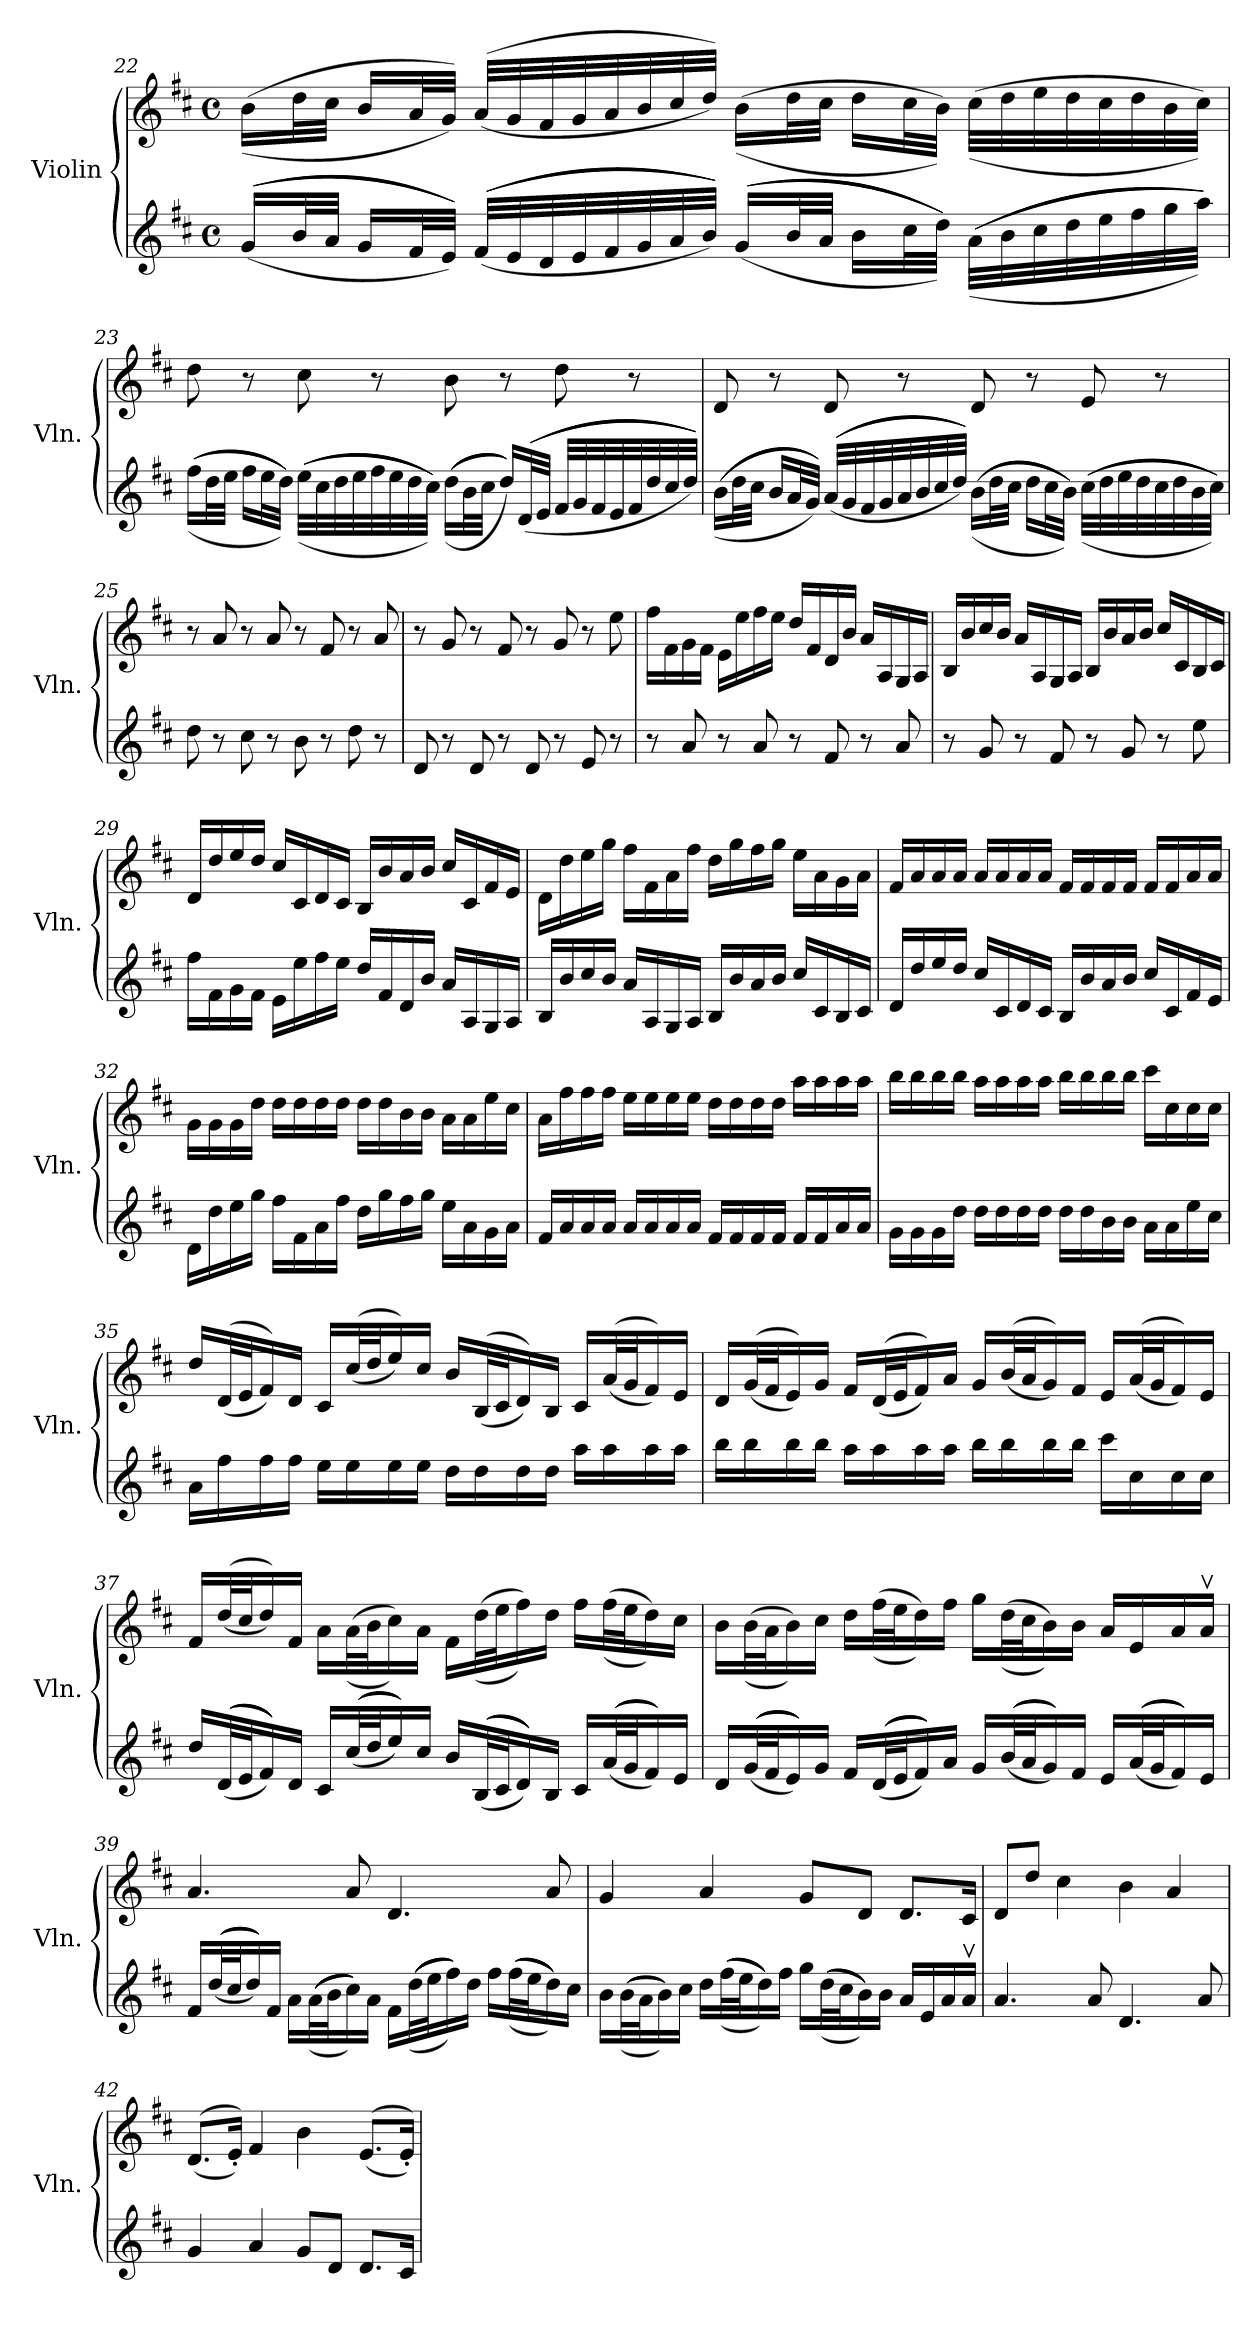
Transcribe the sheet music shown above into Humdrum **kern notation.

**kern	**kern
*part2	*part1
*staff2	*staff1
*I"Violin	*I"Violin
*I'Vln.	*I'Vln.
!!LO:LB:g=z
*clefG2	*clefG2
*k[f#c#]	*k[f#c#]
*M4/4	*M4/4
*met(c)	*met(c)
=22	=22
((((16g/LL	((16b\LL
32b/L	32dd\L
32a/JJJ	32cc#\JJJ
16g/LL	16b/LL
32f#/L	32a/L
32e/JJJ))))	32g/JJJ))
((((32f#/LLL	((32a/LLL
32e/	32g/
32d/	32f#/
32e/	32g/
32f#/	32a/
32g/	32b/
32a/	32cc#/
32b/JJJ))))	32dd/JJJ))
((((16g/LL	((16b\LL
32b/L	32dd\L
32a/JJJ	32cc#\JJJ
16b\LL	16dd\LL
32cc#\L	32cc#\L
32dd\JJJ))))	32b\JJJ))
((((32a\LLL	((32cc#\LLL
32b\	32dd\
32cc#\	32ee\
32dd\	32dd\
32ee\	32cc#\
32ff#\	32dd\
32gg\	32b\
32aa\JJJ))))	32cc#\JJJ))
!!LO:LB:g=z
=23	=23
((((16ff#\LL	8dd\
32dd\L	.
32ee\JJJ	.
16ff#\LL	8r
32ee\L	.
32dd\JJJ))))	.
((((32ee\LLL	8cc#\
32cc#\	.
32dd\	.
32ee\	.
32ff#\	8r
32ee\	.
32dd\	.
32cc#\JJJ))))	.
((((16dd\LL	8b\
32b\L	.
32cc#\JJJ	.
16dd/LL))))	8r
((((32d/L	.
32e/JJJ	.
32f#/LLL	8dd\
32g/	.
32f#/	.
32e/	.
32f#/	8r
32dd/	.
32cc#/	.
32dd/JJJ))))	.
!!LO:PB:g=z
=24	=24
((((16b\LL	8d/
32dd\L	.
32cc#\JJJ	.
16b/LL	8r
32a/L	.
32g/JJJ))))	.
((((32a/LLL	8d/
32g/	.
32f#/	.
32g/	.
32a/	8r
32b/	.
32cc#/	.
32dd/JJJ))))	.
((((16b\LL	8d/
32dd\L	.
32cc#\JJJ	.
16dd\LL	8r
32cc#\L	.
32b\JJJ))))	.
((((32cc#\LLL	8e/
32dd\	.
32ee\	.
32dd\	.
32cc#\	8r
32dd\	.
32b\	.
32cc#\JJJ))))	.
=25	=25
8dd\	8r
8r	8a/
8cc#\	8r
8r	8a/
8b\	8r
8r	8f#/
8dd\	8r
8r	8a/
!!LO:LB:g=z
=26	=26
8d/	8r
8r	8g/
8d/	8r
8r	8f#/
8d/	8r
8r	8g/
8e/	8r
8r	8ee\
=27	=27
8r	16ff#\LL
.	16f#\
8a/	16g\
.	16f#\JJ
8r	16e\LL
.	16ee\
8a/	16ff#\
.	16ee\JJ
8r	16dd/LL
.	16f#/
8f#/	16d/
.	16b/JJ
8r	16a/LL
.	16A/
8a/	16G/
.	16A/JJ
!!LO:LB:g=z
=28	=28
8r	16B/LL
.	16b/
8g/	16cc#/
.	16b/JJ
8r	16a/LL
.	16A/
8f#/	16G/
.	16A/JJ
8r	16B/LL
.	16b/
8g/	16a/
.	16b/JJ
8r	16cc#/LL
.	16c#/
8ee\	16B/
.	16c#/JJ
=29	=29
16ff#\LL	16d/LL
16f#\	16dd/
16g\	16ee/
16f#\JJ	16dd/JJ
16e\LL	16cc#/LL
16ee\	16c#/
16ff#\	16d/
16ee\JJ	16c#/JJ
16dd/LL	16B/LL
16f#/	16b/
16d/	16a/
16b/JJ	16b/JJ
16a/LL	16cc#/LL
16A/	16c#/
16G/	16f#/
16A/JJ	16e/JJ
!!LO:LB:g=z
=30	=30
16B/LL	16d\LL
16b/	16dd\
16cc#/	16ee\
16b/JJ	16gg\JJ
16a/LL	16ff#\LL
16A/	16f#\
16G/	16a\
16A/JJ	16ff#\JJ
16B/LL	16dd\LL
16b/	16gg\
16a/	16ff#\
16b/JJ	16gg\JJ
16cc#/LL	16ee\LL
16c#/	16a\
16B/	16g\
16c#/JJ	16a\JJ
=31	=31
16d/LL	16f#/LL
16dd/	16a/
16ee/	16a/
16dd/JJ	16a/JJ
16cc#/LL	16a/LL
16c#/	16a/
16d/	16a/
16c#/JJ	16a/JJ
16B/LL	16f#/LL
16b/	16f#/
16a/	16f#/
16b/JJ	16f#/JJ
16cc#/LL	16f#/LL
16c#/	16f#/
16f#/	16a/
16e/JJ	16a/JJ
!!LO:LB:g=z
=32	=32
16d\LL	16g\LL
16dd\	16g\
16ee\	16g\
16gg\JJ	16dd\JJ
16ff#\LL	16dd\LL
16f#\	16dd\
16a\	16dd\
16ff#\JJ	16dd\JJ
16dd\LL	16dd\LL
16gg\	16dd\
16ff#\	16b\
16gg\JJ	16b\JJ
16ee\LL	16a\LL
16a\	16a\
16g\	16ee\
16a\JJ	16cc#\JJ
=33	=33
16f#/LL	16a\LL
16a/	16ff#\
16a/	16ff#\
16a/JJ	16ff#\JJ
16a/LL	16ee\LL
16a/	16ee\
16a/	16ee\
16a/JJ	16ee\JJ
16f#/LL	16dd\LL
16f#/	16dd\
16f#/	16dd\
16f#/JJ	16dd\JJ
16f#/LL	16aa\LL
16f#/	16aa\
16a/	16aa\
16a/JJ	16aa\JJ
!!LO:PB:g=z
=34	=34
16g\LL	16bb\LL
16g\	16bb\
16g\	16bb\
16dd\JJ	16bb\JJ
16dd\LL	16aa\LL
16dd\	16aa\
16dd\	16aa\
16dd\JJ	16aa\JJ
16dd\LL	16bb\LL
16dd\	16bb\
16b\	16bb\
16b\JJ	16bb\JJ
16a\LL	16ccc#\LL
16a\	16cc#\
16ee\	16cc#\
16cc#\JJ	16cc#\JJ
=35	=35
16a\LL	16dd/LL
16ff#\	((32d/L
.	32e/J
16ff#\	16f#/))
16ff#\JJ	16d/JJ
16ee\LL	16c#/LL
16ee\	((32cc#/L
.	32dd/J
16ee\	16ee/))
16ee\JJ	16cc#/JJ
16dd\LL	16b/LL
16dd\	((32B/L
.	32c#/J
16dd\	16d/))
16dd\JJ	16B/JJ
16aa\LL	16c#/LL
16aa\	((32a/L
.	32g/J
16aa\	16f#/))
16aa\JJ	16e/JJ
!!LO:LB:g=z
=36	=36
16bb\LL	16d/LL
16bb\	((32g/L
.	32f#/J
16bb\	16e/))
16bb\JJ	16g/JJ
16aa\LL	16f#/LL
16aa\	((32d/L
.	32e/J
16aa\	16f#/))
16aa\JJ	16a/JJ
16bb\LL	16g/LL
16bb\	((32b/L
.	32a/J
16bb\	16g/))
16bb\JJ	16f#/JJ
16ccc#\LL	16e/LL
16cc#\	((32a/L
.	32g/J
16cc#\	16f#/))
16cc#\JJ	16e/JJ
=37	=37
16dd/LL	16f#/LL
((((32d/L	((32dd/L
32e/J	32cc#/J
16f#/))))	16dd/))
16d/JJ	16f#/JJ
16c#/LL	16a\LL
((((32cc#/L	((32a\L
32dd/J	32b\J
16ee/))))	16cc#\))
16cc#/JJ	16a\JJ
16b/LL	16f#\LL
((((32B/L	((32dd\L
32c#/J	32ee\J
16d/))))	16ff#\))
16B/JJ	16dd\JJ
16c#/LL	16ff#\LL
((((32a/L	((32ff#\L
32g/J	32ee\J
16f#/))))	16dd\))
16e/JJ	16cc#\JJ
!!LO:LB:g=z
=38	=38
16d/LL	16b\LL
((((32g/L	((32b\L
32f#/J	32a\J
16e/))))	16b\))
16g/JJ	16cc#\JJ
16f#/LL	16dd\LL
((((32d/L	((32ff#\L
32e/J	32ee\J
16f#/))))	16dd\))
16a/JJ	16ff#\JJ
16g/LL	16gg\LL
((((32b/L	((32dd\L
32a/J	32cc#\J
16g/))))	16b\))
16f#/JJ	16b\JJ
16e/LL	16a/LL
((((32a/L	16e/
32g/J	.
16f#/))))	16a/
16e/JJ	16av/JJ
=39	=39
16f#/LL	4.a/
((((32dd/L	.
32cc#/J	.
16dd/))))	.
16f#/JJ	.
16a\LL	.
((((32a\L	.
32b\J	.
16cc#\))))	8a/
16a\JJ	.
16f#\LL	4.d/
((((32dd\L	.
32ee\J	.
16ff#\))))	.
16dd\JJ	.
16ff#\LL	.
((((32ff#\L	.
32ee\J	.
16dd\))))	8a/
16cc#\JJ	.
!!LO:LB:g=z
=40	=40
16b\LL	4g/
((((32b\L	.
32a\J	.
16b\))))	.
16cc#\JJ	.
16dd\LL	4a/
((((32ff#\L	.
32ee\J	.
16dd\))))	.
16ff#\JJ	.
16gg\LL	8g/L
((((32dd\L	.
32cc#\J	.
16b\))))	8d/J
16b\JJ	.
16a/LL	8.d/L
16e/	.
16a/	.
16av/JJ	16c#/Jk
=41	=41
4.a/	8d/L
.	8dd/J
.	4cc#\
8a/	.
4.d/	4b\
.	4a/
8a/	.
=42	=42
4g/	((8.d/L
.	16e'/Jk))
4a/	4f#/
8g/L	4b\
8d/J	.
8.d/L	((8.e/L
16c#/Jk	16e'/Jk))
=	=
*-	*-
